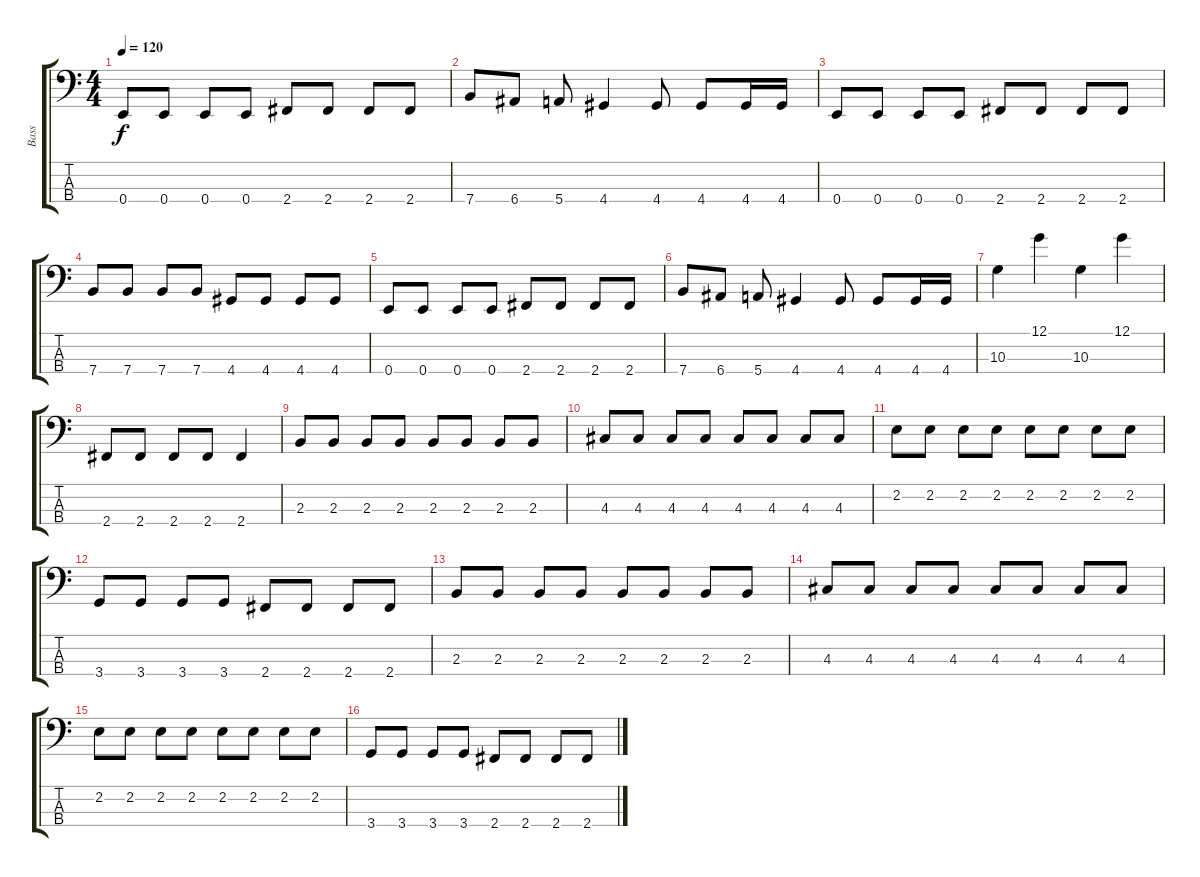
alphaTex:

\track ("Bass" "Bass") {instrument electricbassfinger}
\staff {score tabs}
\tuning (G2 D2 A1 E1) {hide}
\ts (4 4)
\tempo 120
\clef f4
\ks c
0.4.8{dy f} 0.4.8 0.4.8 0.4.8 2.4.8 2.4.8 2.4.8 2.4.8 |
7.4.8 6.4.8 5.4.8 4.4.4 4.4.8 4.4.8 4.4.16 4.4.16 |
0.4.8 0.4.8 0.4.8 0.4.8 2.4.8 2.4.8 2.4.8 2.4.8 |
7.4.8 7.4.8 7.4.8 7.4.8 4.4.8 4.4.8 4.4.8 4.4.8 |
0.4.8 0.4.8 0.4.8 0.4.8 2.4.8 2.4.8 2.4.8 2.4.8 |
7.4.8 6.4.8 5.4.8 4.4.4 4.4.8 4.4.8 4.4.16 4.4.16 |
10.3.4 12.1.4 10.3.4 12.1.4 |
2.4.8 2.4.8 2.4.8 2.4.8 2.4.4 |
2.3.8 2.3.8 2.3.8 2.3.8 2.3.8 2.3.8 2.3.8 2.3.8 |
4.3.8 4.3.8 4.3.8 4.3.8 4.3.8 4.3.8 4.3.8 4.3.8 |
2.2.8 2.2.8 2.2.8 2.2.8 2.2.8 2.2.8 2.2.8 2.2.8 |
3.4.8 3.4.8 3.4.8 3.4.8 2.4.8 2.4.8 2.4.8 2.4.8 |
2.3.8 2.3.8 2.3.8 2.3.8 2.3.8 2.3.8 2.3.8 2.3.8 |
4.3.8 4.3.8 4.3.8 4.3.8 4.3.8 4.3.8 4.3.8 4.3.8 |
2.2.8 2.2.8 2.2.8 2.2.8 2.2.8 2.2.8 2.2.8 2.2.8 |
3.4.8 3.4.8 3.4.8 3.4.8 2.4.8 2.4.8 2.4.8 2.4.8
